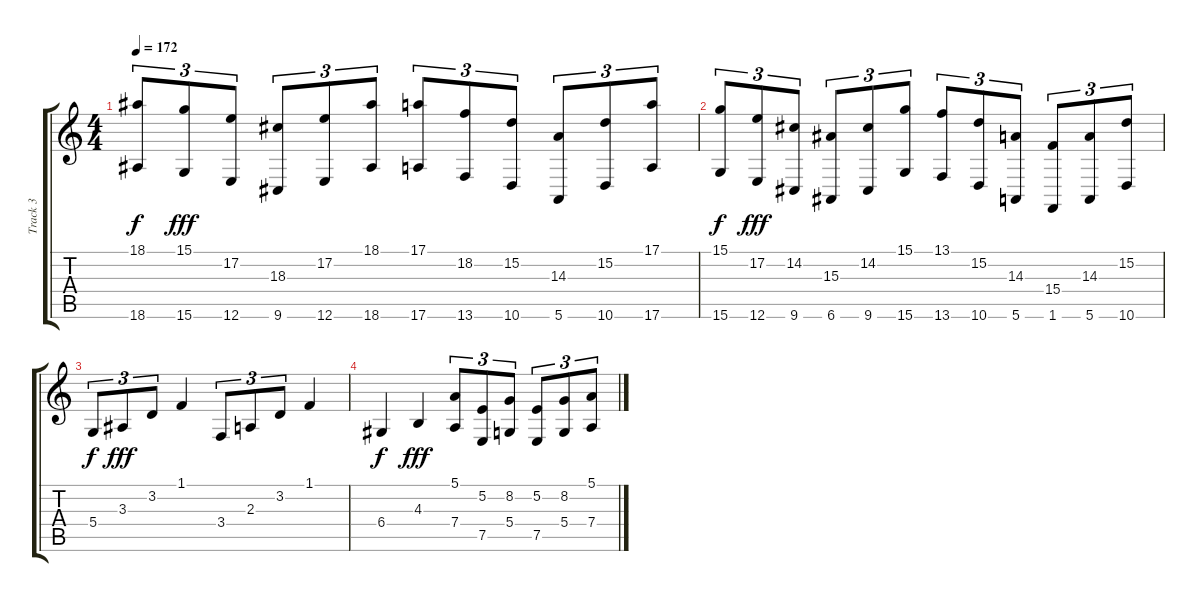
\track ("Track 3" "Track 3") {instrument stringensemble1}
\staff {score tabs}
\tuning (E4 B3 G3 D3 A2 E2) {hide}
\ts (4 4)
\tempo 172
\clef g2
\ks c
(18.1 18.6).8{tu (3 2) dy f} (15.1 15.6).8{tu (3 2) dy fff} (17.2 12.6).8{tu (3 2)} (18.3 9.6).8{tu (3 2)} (17.2 12.6).8{tu (3 2)} (18.1 18.6).8{tu (3 2)} (17.1 17.6).8{tu (3 2)} (18.2 13.6).8{tu (3 2)} (15.2 10.6).8{tu (3 2)} (14.3 5.6).8{tu (3 2)} (15.2 10.6).8{tu (3 2)} (17.1 17.6).8{tu (3 2)} |
(15.1 15.6).8{tu (3 2) dy f} (17.2 12.6).8{tu (3 2) dy fff} (14.2 9.6).8{tu (3 2)} (15.3 6.6).8{tu (3 2)} (14.2 9.6).8{tu (3 2)} (15.1 15.6).8{tu (3 2)} (13.1 13.6).8{tu (3 2)} (15.2 10.6).8{tu (3 2)} (14.3 5.6).8{tu (3 2)} (15.4 1.6).8{tu (3 2)} (14.3 5.6).8{tu (3 2)} (15.2 10.6).8{tu (3 2)} |
5.4.8{tu (3 2) dy f} 3.3.8{tu (3 2) dy fff} 3.2.8{tu (3 2)} 1.1.4 3.4.8{tu (3 2)} 2.3.8{tu (3 2)} 3.2.8{tu (3 2)} 1.1.4 |
6.4.4{dy f} 4.3.4{dy fff} (5.1 7.4).8{tu (3 2)} (5.2 7.5).8{tu (3 2)} (8.2 5.4).8{tu (3 2)} (5.2 7.5).8{tu (3 2)} (8.2 5.4).8{tu (3 2)} (5.1 7.4).8{tu (3 2)}
